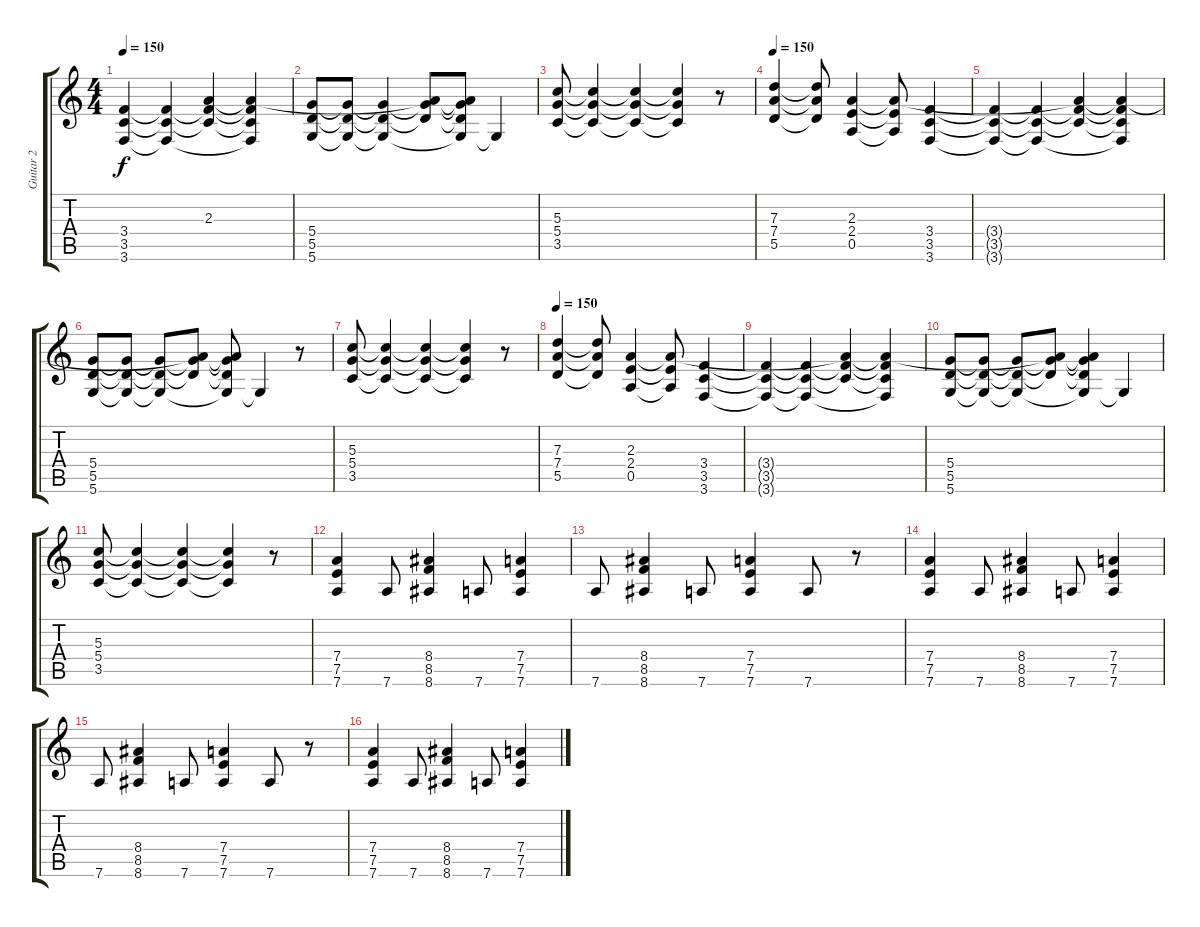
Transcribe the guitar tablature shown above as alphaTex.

\track ("Guitar 2" "Guitar 2") {instrument distortionguitar}
\staff {score tabs}
\tuning (E4 B3 G3 D3 A2 D2) {hide}
\ts (4 4)
\tempo 150
\clef g2
\ks c
(3.4{t} 3.5{t} 3.6{t}).4{dy f} (3.4{t} 3.5{t} 3.6{t}).4 (2.3{t} 3.4{t} 3.5{t}).4 (2.3{t} 3.4{t} 3.5{t} 3.6{t}).4 |
(5.4 5.5 5.6).8 (5.4{t} 5.5{t} 5.6{t}).8 (5.4{t} 5.5{t} 5.6{t}).4 (2.3{t} 5.4{t} 5.5{t}).8 (2.3{t} 5.4{t} 5.5{t} 5.6{t}).8 5.6{t}.4 |
(5.3 5.4 3.5).8 (5.3{t} 5.4{t} 3.5{t}).4 (5.3{t} 5.4{t} 3.5{t}).4 (5.3{t} 5.4{t} 3.5{t}).4 r.8 |
\tempo 150
(7.3 7.4 5.5).4 (7.3{t} 7.4{t} 5.5{t}).8 (2.3 2.4 0.5).4 (2.3{t} 2.4{t} 0.5{t}).8 (3.4 3.5 3.6).4 |
(3.4{t} 3.5{t} 3.6{t}).4 (3.4{t} 3.5{t} 3.6{t}).4 (2.3{t} 3.4{t} 3.5{t}).4 (2.3{t} 3.4{t} 3.5{t} 3.6{t}).4 |
(5.4 5.5 5.6).8 (5.4{t} 5.5{t} 5.6{t}).8 (5.4{t} 5.5{t} 5.6{t}).8 (2.3{t} 5.4{t} 5.5{t}).8 (2.3{t} 5.4{t} 5.5{t} 5.6{t}).8 5.6{t}.4 r.8 |
(5.3 5.4 3.5).8 (5.3{t} 5.4{t} 3.5{t}).4 (5.3{t} 5.4{t} 3.5{t}).4 (5.3{t} 5.4{t} 3.5{t}).4 r.8 |
\tempo 150
(7.3 7.4 5.5).4 (7.3{t} 7.4{t} 5.5{t}).8 (2.3 2.4 0.5).4 (2.3{t} 2.4{t} 0.5{t}).8 (3.4 3.5 3.6).4 |
(3.4{t} 3.5{t} 3.6{t}).4 (3.4{t} 3.5{t} 3.6{t}).4 (2.3{t} 3.4{t} 3.5{t}).4 (2.3{t} 3.4{t} 3.5{t} 3.6{t}).4 |
(5.4 5.5 5.6).8 (5.4{t} 5.5{t} 5.6{t}).8 (5.4{t} 5.5{t} 5.6{t}).8 (2.3{t} 5.4{t} 5.5{t}).8 (2.3{t} 5.4{t} 5.5{t} 5.6{t}).4 5.6{t}.4 |
(5.3 5.4 3.5).8 (5.3{t} 5.4{t} 3.5{t}).4 (5.3{t} 5.4{t} 3.5{t}).4 (5.3{t} 5.4{t} 3.5{t}).4 r.8 |
(7.4 7.5 7.6).4{volume 13} 7.6.8 (8.4 8.5 8.6).4 7.6.8 (7.4 7.5 7.6).4 |
7.6.8 (8.4 8.5 8.6).4 7.6.8 (7.4 7.5 7.6).4 7.6.8 r.8 |
(7.4 7.5 7.6).4 7.6.8 (8.4 8.5 8.6).4 7.6.8 (7.4 7.5 7.6).4 |
7.6.8 (8.4 8.5 8.6).4 7.6.8 (7.4 7.5 7.6).4 7.6.8 r.8 |
(7.4 7.5 7.6).4{volume 13} 7.6.8 (8.4 8.5 8.6).4 7.6.8 (7.4 7.5 7.6).4
